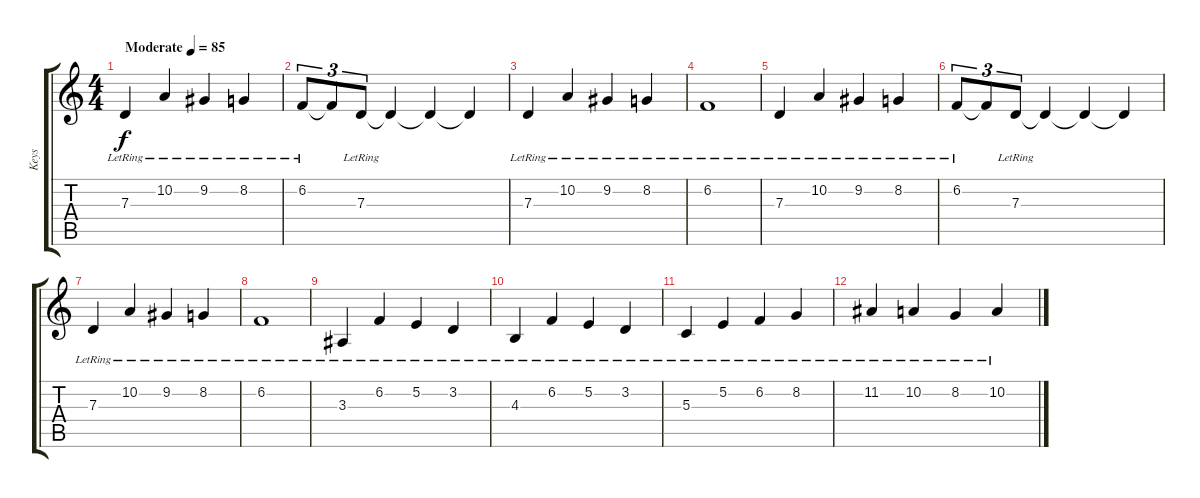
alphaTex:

\track ("Keys" "Keys") {instrument vibraphone}
\staff {score tabs}
\tuning (E4 B3 G3 D3 A2 E2) {hide}
\ts (4 4)
\tempo (85 "Moderate")
\clef g2
\ks c
7.3{lr}.4{dy f instrument vibraphone} 10.2{lr}.4 9.2{lr}.4 8.2{lr}.4 |
6.2{lr}.8{tu (3 2)} 6.2{t}.8{tu (3 2)} 7.3{lr}.8{tu (3 2)} 7.3{t}.4 7.3{t}.4 7.3{t}.4 |
7.3{lr}.4 10.2{lr}.4 9.2{lr}.4 8.2{lr}.4 |
6.2{lr}.1 |
7.3{lr}.4 10.2{lr}.4 9.2{lr}.4 8.2{lr}.4 |
6.2{lr}.8{tu (3 2)} 6.2{t}.8{tu (3 2)} 7.3{lr}.8{tu (3 2)} 7.3{t}.4 7.3{t}.4 7.3{t}.4 |
7.3{lr}.4 10.2{lr}.4 9.2{lr}.4 8.2{lr}.4 |
6.2{lr}.1 |
3.3{lr}.4 6.2{lr}.4 5.2{lr}.4 3.2{lr}.4 |
4.3{lr}.4 6.2{lr}.4 5.2{lr}.4 3.2{lr}.4 |
5.3{lr}.4 5.2{lr}.4 6.2{lr}.4 8.2{lr}.4 |
11.2{lr}.4 10.2{lr}.4 8.2{lr}.4 10.2{lr}.4
